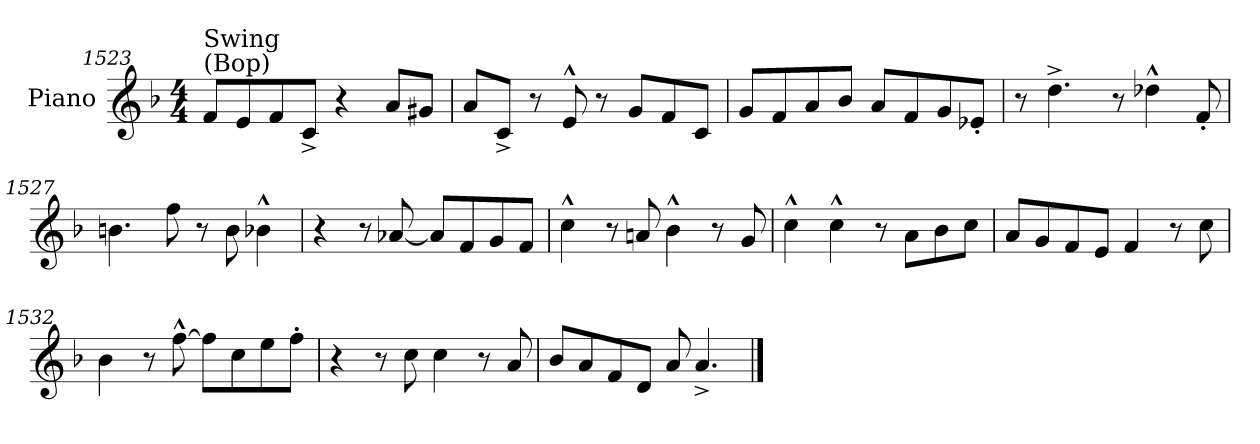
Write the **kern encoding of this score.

**kern
*part1
*staff1
*I"Piano
*I'Pno.
!!LO:PB:g=z
*clefG2
*k[b-]
*M4/4
=1523
!LO:TX:a:t=(Bop)
!LO:TX:t=Swing
8f/L
8e/
8f/
8c^/J
4r
8a/L
8g#X/J
=1524
8a/L
8c^/J
8r
8e^^/
8r
8g/L
8f/
8c/J
!!LO:LB:g=z
=1525
8g/L
8f/
8a/
8b-/J
8a/L
8f/
8g/
8e-X'/J
=1526
8r
4.dd^\
8r
4dd-X^^\
8f'/
!!LO:LB:g=z
=1527
4.bn\
8ff\
8r
8b\
4b-X^^\
=1528
4r
8r
[8a-X/
8a-/L]
8f/
8g/
8f/J
!!LO:LB:g=z
=1529
4cc^^\
8r
8an/
4b-^^\
8r
8g/
=1530
4cc^^\
4cc^^\
8r
8a\L
8b-\
8cc\J
!!LO:LB:g=z
=1531
8a/L
8g/
8f/
8e/J
4f/
8r
8cc\
=1532
4b-\
8r
[8ff^^\
8ff\L]
8cc\
8ee\
8ff'\J
!!LO:LB:g=z
=1533
4r
8r
8cc\
4cc\
8r
8a/
=1534
8b-/L
8a/
8f/
8d/J
8a/
4.a^/
==
*-
